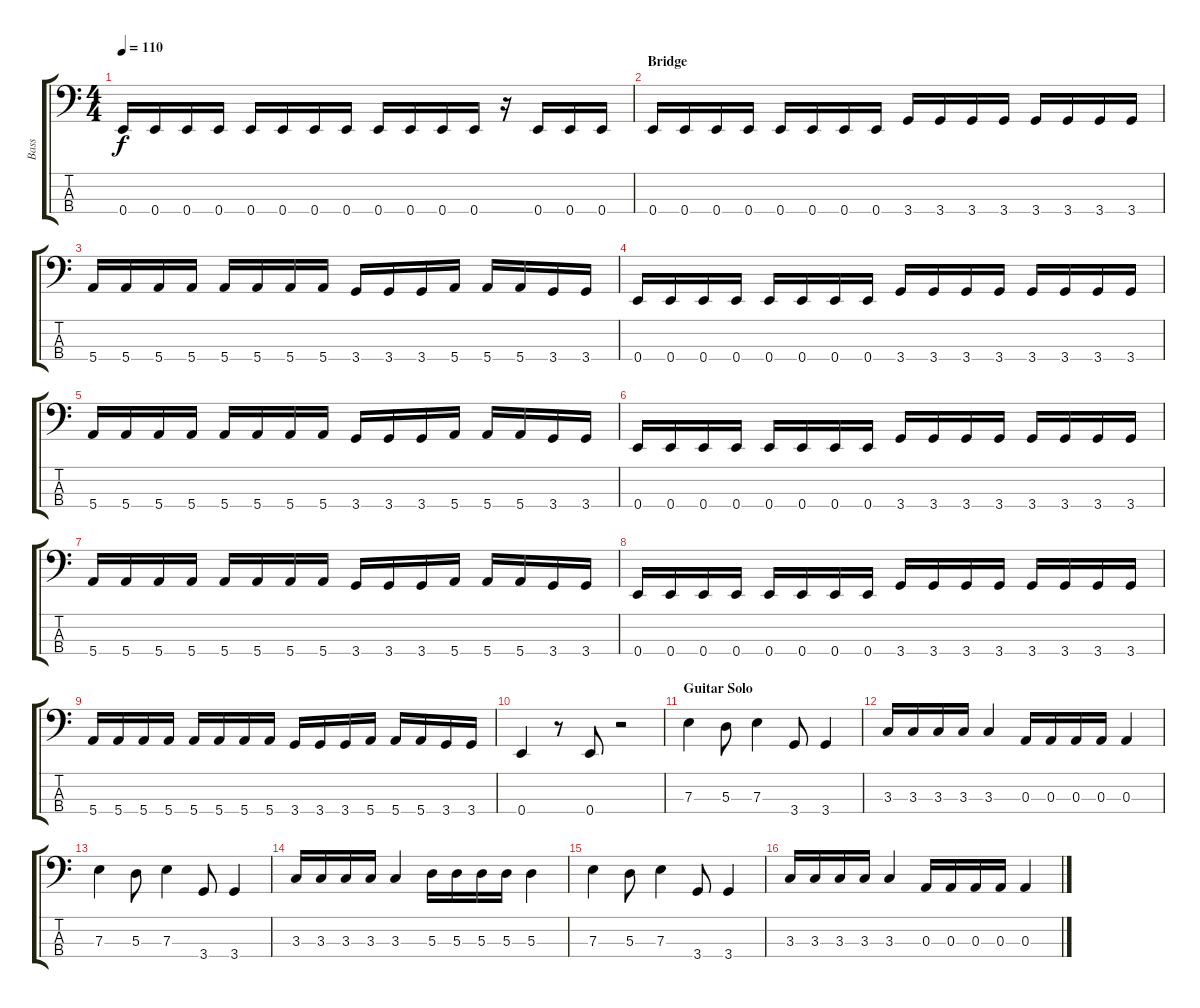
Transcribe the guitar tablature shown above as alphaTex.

\track ("Bass" "Bass") {instrument electricbassfinger}
\staff {score tabs}
\tuning (G2 D2 A1 E1) {hide}
\ts (4 4)
\tempo 110
\clef f4
\ks c
0.4.16{dy f} 0.4.16 0.4.16 0.4.16 0.4.16 0.4.16 0.4.16 0.4.16 0.4.16 0.4.16 0.4.16 0.4.16 r.16 0.4.16 0.4.16 0.4.16 |
\section ("" "Bridge ")
0.4.16 0.4.16 0.4.16 0.4.16 0.4.16 0.4.16 0.4.16 0.4.16 3.4.16 3.4.16 3.4.16 3.4.16 3.4.16 3.4.16 3.4.16 3.4.16 |
5.4.16 5.4.16 5.4.16 5.4.16 5.4.16 5.4.16 5.4.16 5.4.16 3.4.16 3.4.16 3.4.16 5.4.16 5.4.16 5.4.16 3.4.16 3.4.16 |
0.4.16 0.4.16 0.4.16 0.4.16 0.4.16 0.4.16 0.4.16 0.4.16 3.4.16 3.4.16 3.4.16 3.4.16 3.4.16 3.4.16 3.4.16 3.4.16 |
5.4.16 5.4.16 5.4.16 5.4.16 5.4.16 5.4.16 5.4.16 5.4.16 3.4.16 3.4.16 3.4.16 5.4.16 5.4.16 5.4.16 3.4.16 3.4.16 |
0.4.16 0.4.16 0.4.16 0.4.16 0.4.16 0.4.16 0.4.16 0.4.16 3.4.16 3.4.16 3.4.16 3.4.16 3.4.16 3.4.16 3.4.16 3.4.16 |
5.4.16 5.4.16 5.4.16 5.4.16 5.4.16 5.4.16 5.4.16 5.4.16 3.4.16 3.4.16 3.4.16 5.4.16 5.4.16 5.4.16 3.4.16 3.4.16 |
0.4.16 0.4.16 0.4.16 0.4.16 0.4.16 0.4.16 0.4.16 0.4.16 3.4.16 3.4.16 3.4.16 3.4.16 3.4.16 3.4.16 3.4.16 3.4.16 |
5.4.16 5.4.16 5.4.16 5.4.16 5.4.16 5.4.16 5.4.16 5.4.16 3.4.16 3.4.16 3.4.16 5.4.16 5.4.16 5.4.16 3.4.16 3.4.16 |
0.4.4 r.8 0.4.8 r.2 |
\section ("" "Guitar Solo")
7.3.4 5.3.8 7.3.4 3.4.8 3.4.4 |
3.3.16 3.3.16 3.3.16 3.3.16 3.3.4 0.3.16 0.3.16 0.3.16 0.3.16 0.3.4 |
7.3.4 5.3.8 7.3.4 3.4.8 3.4.4 |
3.3.16 3.3.16 3.3.16 3.3.16 3.3.4 5.3.16 5.3.16 5.3.16 5.3.16 5.3.4 |
7.3.4 5.3.8 7.3.4 3.4.8 3.4.4 |
3.3.16 3.3.16 3.3.16 3.3.16 3.3.4 0.3.16 0.3.16 0.3.16 0.3.16 0.3.4
